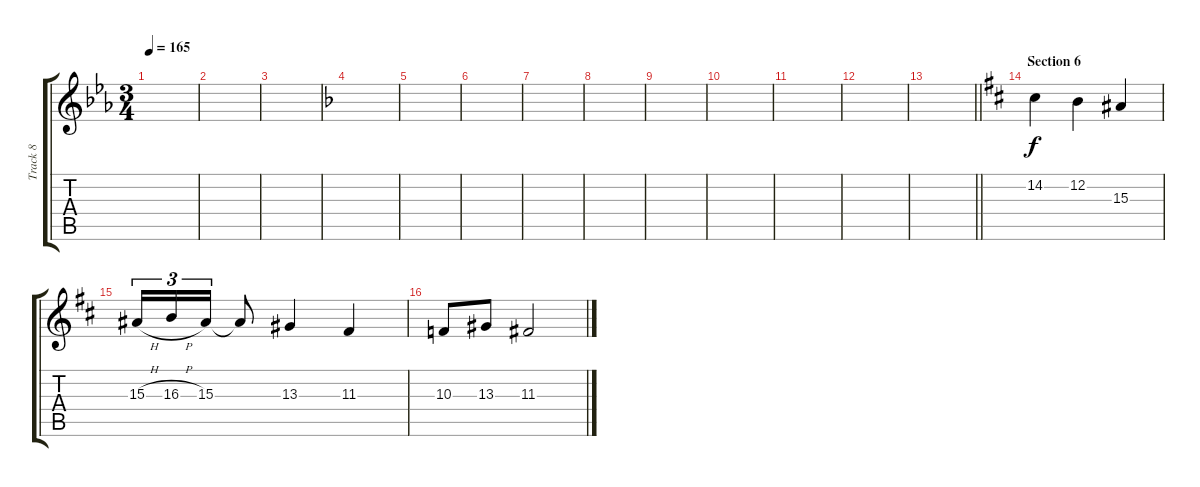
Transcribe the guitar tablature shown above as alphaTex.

\track ("Track 8" "Track 8") {instrument trumpet}
\staff {score tabs}
\tuning (E4 B3 G3 D3 A2 E2) {hide}
\ts (3 4)
\tempo 165
\clef g2
\ks eb
|
|
|
\ks f
|
|
|
|
|
|
|
|
|
\barLineRight lightlight
|
\section ("" "Section 6")
\ks d
14.2.4 12.2.4 15.3.4 |
15.3{h}.16{tu (3 2)} 16.3{h}.16{tu (3 2)} 15.3.16{tu (3 2)} 15.3{t}.8 13.3.4 11.3.4 |
10.3.8 13.3.8 11.3.2
